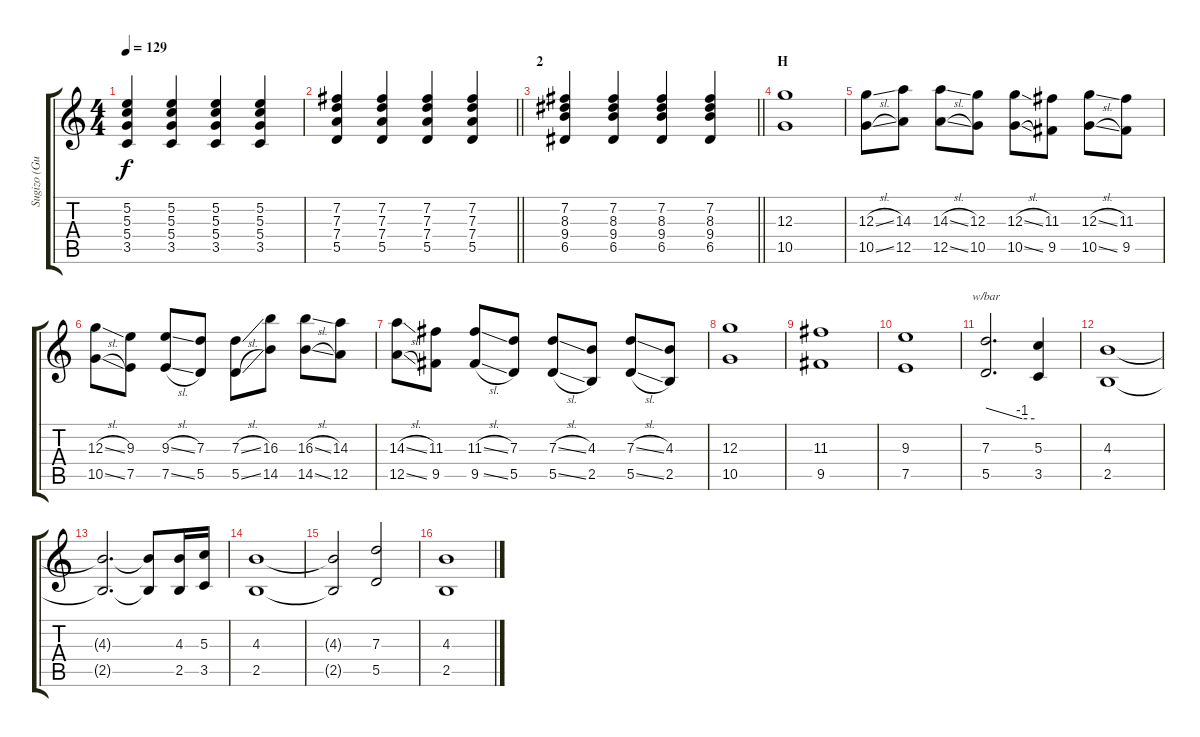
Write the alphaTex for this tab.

\track ("Sugizo (Guitar 1)" "Sugizo (Gu") {instrument distortionguitar}
\staff {score tabs}
\tuning (E4 B3 G3 D3 A2 E2) {hide}
\ts (4 4)
\tempo 129
\clef g2
\ks c
(5.2 5.3 5.4 3.5).4{dy f} (5.2 5.3 5.4 3.5).4 (5.2 5.3 5.4 3.5).4 (5.2 5.3 5.4 3.5).4 |
\barLineRight lightlight
(7.2 7.3 7.4 5.5).4 (7.2 7.3 7.4 5.5).4 (7.2 7.3 7.4 5.5).4 (7.2 7.3 7.4 5.5).4 |
\section ("" "2")
\barLineRight lightlight
(7.2 8.3 9.4 6.5).4 (7.2 8.3 9.4 6.5).4 (7.2 8.3 9.4 6.5).4 (7.2 8.3 9.4 6.5).4 |
\section ("" "H")
(12.3 10.5).1 |
(12.3{sl} 10.5{sl}).8 (14.3 12.5).8 (14.3{sl} 12.5{sl}).8 (12.3 10.5).8 (12.3{sl} 10.5{sl}).8 (11.3 9.5).8 (12.3{sl} 10.5{sl}).8 (11.3 9.5).8 |
(12.3{sl} 10.5{sl}).8 (9.3 7.5).8 (9.3{sl} 7.5{sl}).8 (7.3 5.5).8 (7.3{sl} 5.5{sl}).8 (16.3 14.5).8 (16.3{sl} 14.5{sl}).8 (14.3 12.5).8 |
(14.3{sl} 12.5{sl}).8 (11.3 9.5).8 (11.3{sl} 9.5{sl}).8 (7.3 5.5).8 (7.3{sl} 5.5{sl}).8 (4.3 2.5).8 (7.3{sl} 5.5{sl}).8 (4.3 2.5).8 |
(12.3 10.5).1 |
(11.3 9.5).1 |
(9.3 7.5).1 |
(7.3 5.5).2{d tbe (custom default 0 0 45 -4 60 -4)} (5.3 3.5).4 |
(4.3 2.5).1 |
(4.3{t} 2.5{t}).2{d} (4.3{t} 2.5{t}).8 (4.3 2.5).16 (5.3 3.5).16 |
(4.3 2.5).1 |
(4.3{t} 2.5{t}).2 (7.3 5.5).2 |
(4.3 2.5).1
